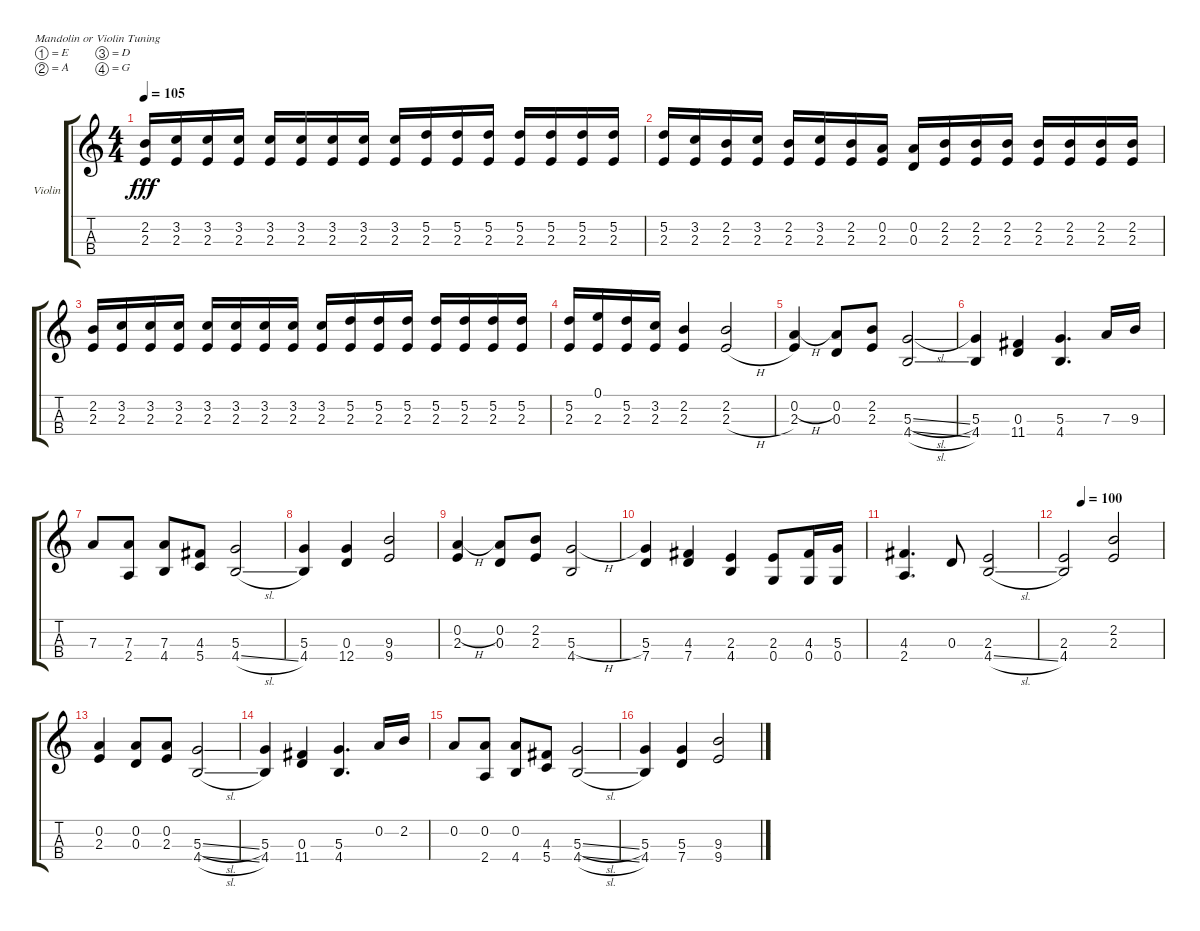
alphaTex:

\bracketExtendMode groupsimilarinstruments
\firstSystemTrackNameOrientation horizontal
\otherSystemsTrackNameOrientation horizontal
\track ("Violin - Theme" "Violin") {instrument violin}
\staff {score tabs}
\tuning (E5 A4 D4 G3)
\ts (4 4)
\tempo 105
\clef g2
\scale
0.333333
\ks c
(2.3 2.2).16{dy fff} (2.3 3.2).16 (2.3 3.2).16 (2.3 3.2).16 (2.3 3.2).16 (2.3 3.2).16 (2.3 3.2).16 (2.3 3.2).16 (2.3 3.2).16 (2.3 5.2).16 (2.3 5.2).16 (2.3 5.2).16 (2.3 5.2).16 (2.3 5.2).16 (2.3 5.2).16 (2.3 5.2).16 |
\scale
0.333333 (2.3 5.2).16 (2.3 3.2).16 (2.3 2.2).16 (2.3 3.2).16 (2.3 2.2).16 (2.3 3.2).16 (2.3 2.2).16 (0.2 2.3).16 (0.3 0.2).16 (2.2 2.3).16 (2.3 2.2).16 (2.3 2.2).16 (2.2 2.3).16 (2.2 2.3).16 (2.3 2.2).16 (2.3 2.2).16 |
\scale
0.333333 (2.3 2.2).16 (2.3 3.2).16 (2.3 3.2).16 (2.3 3.2).16 (2.3 3.2).16 (2.3 3.2).16 (2.3 3.2).16 (2.3 3.2).16 (2.3 3.2).16 (2.3 5.2).16 (2.3 5.2).16 (2.3 5.2).16 (2.3 5.2).16 (2.3 5.2).16 (2.3 5.2).16 (2.3 5.2).16 |
\scale
0.333333 (2.3 5.2).16 (2.3 0.1).16 (2.3 5.2).16 (2.3 3.2).16 (2.3 2.2).4 (2.3{h} 2.2).2 |
\scale
0.333333 (2.3 0.2{h}).4 (0.2 0.3).8 (2.3 2.2).8 (4.4{sl} 5.3{sl}).2 |
\scale
0.333333 (4.4 5.3).4 (0.3 11.4).4 (4.4 5.3).4{d} 7.3.16 9.3.16 |
\scale
0.333333 7.3.8 (7.3 2.4).8 (7.3 4.4).8 (4.3 5.4).8 (4.4{sl} 5.3).2 |
\scale
0.333333 (4.4 5.3).4 (0.3 12.4).4 (9.3 9.4).2 |
\scale
0.333333 (2.3 0.2{h}).4 (0.2 0.3).8 (2.3 2.2).8 (4.4 5.3{h}).2 |
\scale
0.333333 (5.3 7.4).4 (7.4 4.3).4 (2.3 4.4).4 (2.3 0.4).8 (0.4 4.3).16 (0.4 5.3).16 |
\scale
0.333333 (2.4 4.3).4{d} 0.3.8 (2.3 4.4{sl}).2 |
\tempo (100 0.1875)
\scale
0.333333 (4.4 2.3).2 (2.3 2.2).2 |
\scale
0.333333 (2.3 0.2).4 (0.2 0.3).8 (0.2 2.3).8 (5.3{sl} 4.4{sl}).2 |
\scale
0.333333 (4.4 5.3).4 (0.3 11.4).4 (4.4 5.3).4{d} 0.2.16 2.2.16 |
\scale
0.333333 0.2.8 (0.2 2.4).8 (0.2 4.4).8 (5.4 4.3).8 (5.3{sl} 4.4{sl}).2 |
\scale
0.333333 (5.3 4.4).4 (5.3 7.4).4 (9.4 9.3).2
